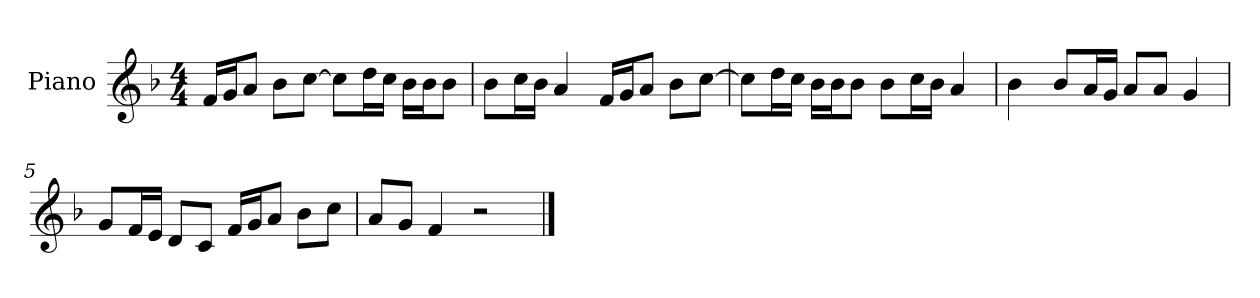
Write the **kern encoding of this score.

**kern
*part1
*staff1
*I"Piano
*I'P-no
*clefG2
*k[b-]
*M4/4
*MM90
=1
16f/LL
16g/J
8a/J
8b-\L
[8cc\J
8cc\L]
16dd\L
16cc\JJ
16b-\LL
16b-\J
8b-\J
=2
8b-\L
16cc\L
16b-\JJ
4a/
16f/LL
16g/J
8a/J
8b-\L
[8cc\J
=3
8cc\L]
16dd\L
16cc\JJ
16b-\LL
16b-\J
8b-\J
8b-\L
16cc\L
16b-\JJ
4a/
=4
4b-\
8b-/L
16a/L
16g/JJ
8a/L
8a/J
4g/
!!LO:LB:g=z
=5
8g/L
16f/L
16e/JJ
8d/L
8c/J
16f/LL
16g/J
8a/J
8b-\L
8cc\J
=6
8a/L
8g/J
4f/
2r
==
*-
